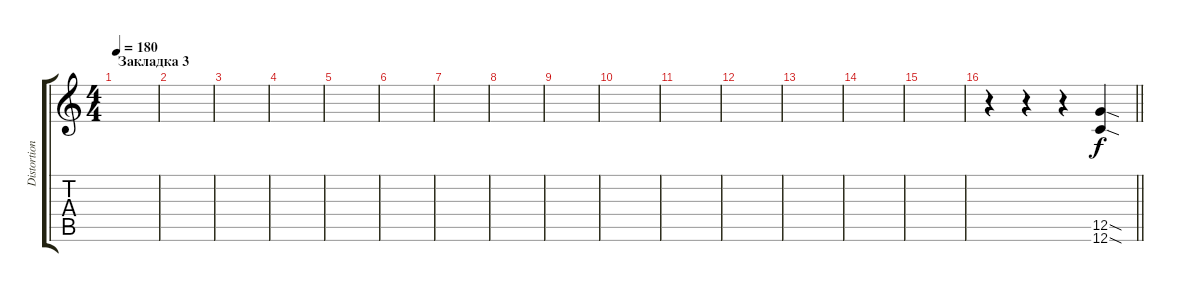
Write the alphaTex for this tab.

\track ("Distortion" "Distortion") {instrument distortionguitar}
\staff {score tabs}
\tuning (D4 A3 F3 C3 G2 C2) {hide}
\ts (4 4)
\section ("" "Закладка 3")
\tempo 180
\clef g2
\ks c
|
|
|
|
|
|
|
|
|
|
|
|
|
|
|
\barLineRight lightlight
r.4 r.4 r.4 (12.5{sod} 12.6{sod}).4
